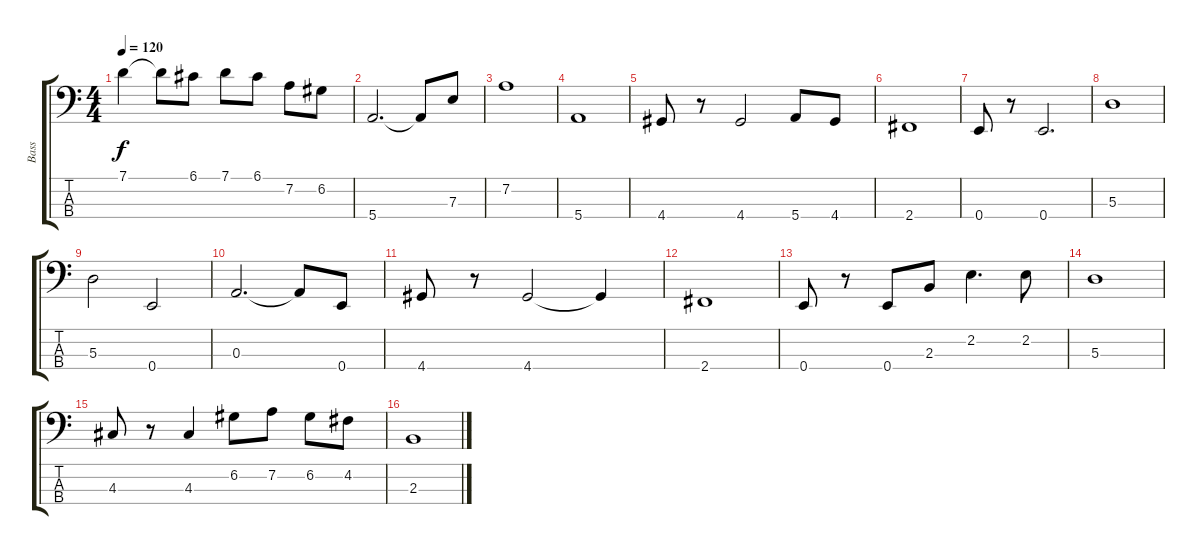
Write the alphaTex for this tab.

\track ("Bass" "Bass") {instrument electricbassfinger}
\staff {score tabs}
\tuning (G2 D2 A1 E1) {hide}
\ts (4 4)
\tempo 120
\clef f4
\ks c
7.1.4{dy f} 7.1{t}.8 6.1.8 7.1.8 6.1.8 7.2.8 6.2.8 |
5.4.2{d} 5.4{t}.8 7.3.8 |
7.2.1 |
5.4.1 |
4.4.8 r.8 4.4.2 5.4.8 4.4.8 |
2.4.1 |
0.4.8 r.8 0.4.2{d} |
5.3.1 |
5.3.2 0.4.2 |
0.3.2{d} 0.3{t}.8 0.4.8 |
4.4.8 r.8 4.4.2 4.4{t}.4 |
2.4.1 |
0.4.8 r.8 0.4.8 2.3.8 2.2.4{d} 2.2.8 |
5.3.1 |
4.3.8 r.8 4.3.4 6.2.8 7.2.8 6.2.8 4.2.8 |
2.3.1
